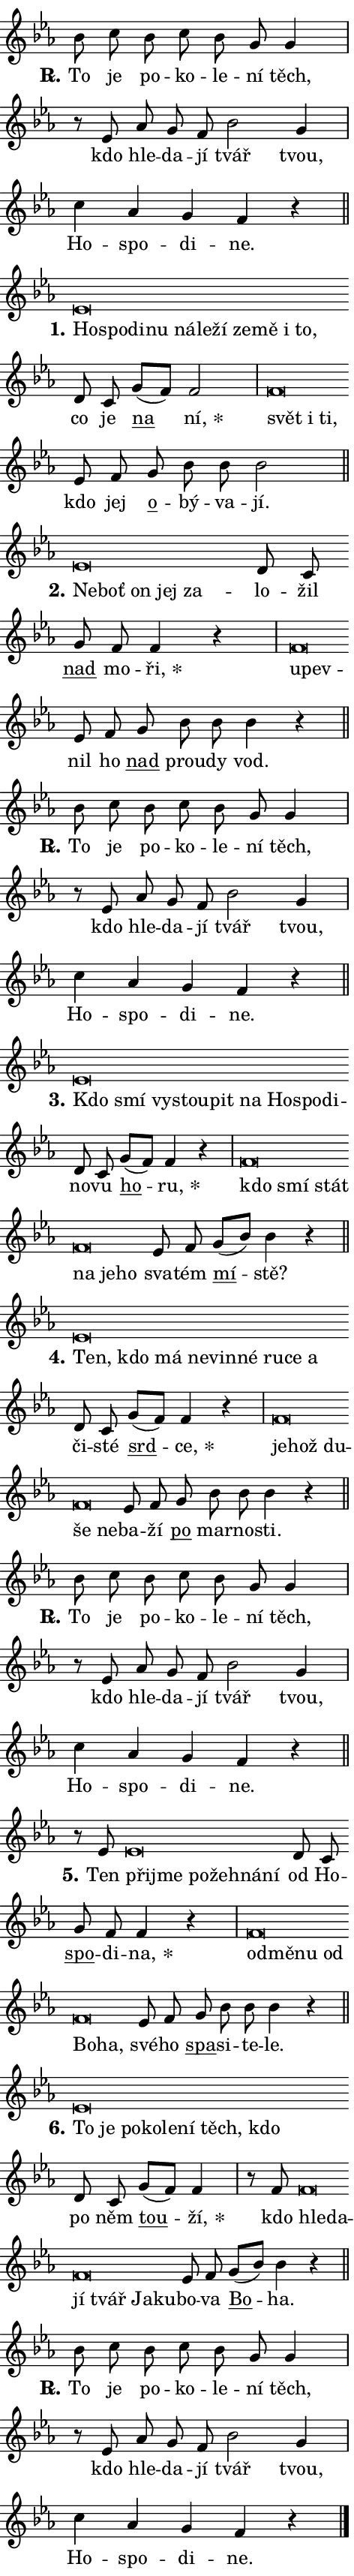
\version "2.24.0"
\header { tagline = "" }
\paper {
  indent = 0\cm
  top-margin = 0\cm
  right-margin = 0.13\cm % to fit lyric hyphens
  bottom-margin = 0\cm
  left-margin = 0\cm
  paper-width = 8\cm
  page-breaking = #ly:one-page-breaking
  system-system-spacing.basic-distance = #11
  score-system-spacing.basic-distance = #11
  ragged-last = ##f
}


%% Author: Thomas Morley
%% https://lists.gnu.org/archive/html/lilypond-user/2020-05/msg00002.html
#(define (line-position grob)
"Returns position of @var[grob} in current system:
   @code{'start}, if at first time-step
   @code{'end}, if at last time-step
   @code{'middle} otherwise
"
  (let* ((col (ly:item-get-column grob))
         (ln (ly:grob-object col 'left-neighbor))
         (rn (ly:grob-object col 'right-neighbor))
         (col-to-check-left (if (ly:grob? ln) ln col))
         (col-to-check-right (if (ly:grob? rn) rn col))
         (break-dir-left
           (and
             (ly:grob-property col-to-check-left 'non-musical #f)
             (ly:item-break-dir col-to-check-left)))
         (break-dir-right
           (and
             (ly:grob-property col-to-check-right 'non-musical #f)
             (ly:item-break-dir col-to-check-right))))
        (cond ((eqv? 1 break-dir-left) 'start)
              ((eqv? -1 break-dir-right) 'end)
              (else 'middle))))

#(define (tranparent-at-line-position vctor)
  (lambda (grob)
  "Relying on @code{line-position} select the relevant enry from @var{vctor}.
Used to determine transparency,"
    (case (line-position grob)
      ((end) (not (vector-ref vctor 0)))
      ((middle) (not (vector-ref vctor 1)))
      ((start) (not (vector-ref vctor 2))))))

noteHeadBreakVisibility =
#(define-music-function (break-visibility)(vector?)
"Makes @code{NoteHead}s transparent relying on @var{break-visibility}"
#{
  \override NoteHead.transparent =
    #(tranparent-at-line-position break-visibility)
#})

#(define delete-ledgers-for-transparent-note-heads
  (lambda (grob)
    "Reads whether a @code{NoteHead} is transparent.
If so this @code{NoteHead} is removed from @code{'note-heads} from
@var{grob}, which is supposed to be @code{LedgerLineSpanner}.
As a result ledgers are not printed for this @code{NoteHead}"
    (let* ((nhds-array (ly:grob-object grob 'note-heads))
           (nhds-list
             (if (ly:grob-array? nhds-array)
                 (ly:grob-array->list nhds-array)
                 '()))
           ;; Relies on the transparent-property being done before
           ;; Staff.LedgerLineSpanner.after-line-breaking is executed.
           ;; This is fragile ...
           (to-keep
             (remove
               (lambda (nhd)
                 (ly:grob-property nhd 'transparent #f))
               nhds-list)))
      ;; TODO find a better method to iterate over grob-arrays, similiar
      ;; to filter/remove etc for lists
      ;; For now rebuilt from scratch
      (set! (ly:grob-object grob 'note-heads)  '())
      (for-each
        (lambda (nhd)
          (ly:pointer-group-interface::add-grob grob 'note-heads nhd))
        to-keep))))

squashNotes = {
  \override NoteHead.X-extent = #'(-0.2 . 0.2)
  \override NoteHead.Y-extent = #'(-0.75 . 0)
  \override NoteHead.stencil =
    #(lambda (grob)
       (let ((pos (ly:grob-property grob 'staff-position)))
         (begin
           (if (< pos -7) (display "ERROR: Lower brevis then expected\n") (display ""))
           (if (<= pos -6) ly:text-interface::print ly:note-head::print))))
}
unSquashNotes = {
  \revert NoteHead.X-extent
  \revert NoteHead.Y-extent
  \revert NoteHead.stencil
}

hideNotes = \noteHeadBreakVisibility #begin-of-line-visible
unHideNotes = \noteHeadBreakVisibility #all-visible

% work-around for resetting accidentals
% https://lilypond.org/doc/v2.23/Documentation/notation/displaying-rhythms#unmetered-music
cadenzaMeasure = {
  \cadenzaOff
  \partial 1024 s1024
  \cadenzaOn
}

#(define-markup-command (accent layout props text) (markup?)
  "Underline accented syllable"
  (interpret-markup layout props
    #{\markup \override #'(offset . 4.3) \underline { #text }#}))

responsum = \markup \concat {
  "R" \hspace #-1.05 \path #0.1 #'((moveto 0 0.07) (lineto 0.9 0.8)) \hspace #0.05 "."
}

spaceSize = #0.6828661417322834 % exact space size for TeX Gyre Schola

\layout {
  \context {
    \Staff
    \remove "Time_signature_engraver"
    \override LedgerLineSpanner.after-line-breaking = #delete-ledgers-for-transparent-note-heads
  }
  \context {
    \Lyrics {
      \override LyricSpace.minimum-distance = \spaceSize
      \override LyricText.font-name = #"TeX Gyre Schola"
      \override LyricText.font-size = 1
      \override StanzaNumber.font-name = #"TeX Gyre Schola Bold"
      \override StanzaNumber.font-size = 1
    }
  }
  \context {
    \Score 
    \override NoteHead.text =
      #(lambda (grob) 
        (let ((pos (ly:grob-property grob 'staff-position)))
          #{\markup {
            \combine
              \halign #-0.55 \raise #(if (= pos -6) 0 0.5) \override #'(thickness . 2) \draw-line #'(3.2 . 0)
              \musicglyph "noteheads.sM1"
          }#}))
  }
}

% magnetic-lyrics.ily
%
%   written by
%     Jean Abou Samra <jean@abou-samra.fr>
%     Werner Lemberg <wl@gnu.org>
%
%   adapted by
%     Jiri Hon <jiri.hon@gmail.com>
%
% Version 2022-Apr-15

% https://www.mail-archive.com/lilypond-user@gnu.org/msg149350.html

#(define (Left_hyphen_pointer_engraver context)
   "Collect syllable-hyphen-syllable occurrences in lyrics and store
them in properties.  This engraver only looks to the left.  For
example, if the lyrics input is @code{foo -- bar}, it does the
following.

@itemize @bullet
@item
Set the @code{text} property of the @code{LyricHyphen} grob between
@q{foo} and @q{bar} to @code{foo}.

@item
Set the @code{left-hyphen} property of the @code{LyricText} grob with
text @q{foo} to the @code{LyricHyphen} grob between @q{foo} and
@q{bar}.
@end itemize

Use this auxiliary engraver in combination with the
@code{lyric-@/text::@/apply-@/magnetic-@/offset!} hook."
   (let ((hyphen #f)
         (text #f))
     (make-engraver
      (acknowledgers
       ((lyric-syllable-interface engraver grob source-engraver)
        (set! text grob)))
      (end-acknowledgers
       ((lyric-hyphen-interface engraver grob source-engraver)
        ;(when (not (grob::has-interface grob 'lyric-space-interface))
          (set! hyphen grob)));)
      ((stop-translation-timestep engraver)
       (when (and text hyphen)
         (ly:grob-set-object! text 'left-hyphen hyphen))
       (set! text #f)
       (set! hyphen #f)))))

#(define (lyric-text::apply-magnetic-offset! grob)
   "If the space between two syllables is less than the value in
property @code{LyricText@/.details@/.squash-threshold}, move the right
syllable to the left so that it gets concatenated with the left
syllable.

Use this function as a hook for
@code{LyricText@/.after-@/line-@/breaking} if the
@code{Left_@/hyphen_@/pointer_@/engraver} is active."
   (let ((hyphen (ly:grob-object grob 'left-hyphen #f)))
     (when hyphen
       (let ((left-text (ly:spanner-bound hyphen LEFT)))
         (when (grob::has-interface left-text 'lyric-syllable-interface)
           (let* ((common (ly:grob-common-refpoint grob left-text X))
                  (this-x-ext (ly:grob-extent grob common X))
                  (left-x-ext
                   (begin
                     ;; Trigger magnetism for left-text.
                     (ly:grob-property left-text 'after-line-breaking)
                     (ly:grob-extent left-text common X)))
                  ;; `delta` is the gap width between two syllables.
                  (delta (- (interval-start this-x-ext)
                            (interval-end left-x-ext)))
                  (details (ly:grob-property grob 'details))
                  (threshold (assoc-get 'squash-threshold details 0.2)))
             (when (< delta threshold)
               (let* (;; We have to manipulate the input text so that
                      ;; ligatures crossing syllable boundaries are not
                      ;; disabled.  For languages based on the Latin
                      ;; script this is essentially a beautification.
                      ;; However, for non-Western scripts it can be a
                      ;; necessity.
                      (lt (ly:grob-property left-text 'text))
                      (rt (ly:grob-property grob 'text))
                      (is-space (grob::has-interface hyphen 'lyric-space-interface))
                      (space (if is-space " " ""))
                      (extra-delta (if is-space spaceSize 0))
                      ;; Append new syllable.
                      (ltrt-space (if (and (string? lt) (string? rt))
                                (string-append lt space rt)
                                (make-concat-markup (list lt space rt))))
                      ;; Right-align `ltrt` to the right side.
                      (ltrt-space-markup (grob-interpret-markup
                               grob
                               (make-translate-markup
                                (cons (interval-length this-x-ext) 0)
                                (make-right-align-markup ltrt-space)))))
                 (begin
                   ;; Don't print `left-text`.
                   (ly:grob-set-property! left-text 'stencil #f)
                   ;; Set text and stencil (which holds all collected
                   ;; syllables so far) and shift it to the left.
                   (ly:grob-set-property! grob 'text ltrt-space)
                   (ly:grob-set-property! grob 'stencil ltrt-space-markup)
                   (ly:grob-translate-axis! grob (- (- delta extra-delta)) X))))))))))


#(define (lyric-hyphen::displace-bounds-first grob)
   ;; Make very sure this callback isn't triggered too early.
   (let ((left (ly:spanner-bound grob LEFT))
         (right (ly:spanner-bound grob RIGHT)))
     (ly:grob-property left 'after-line-breaking)
     (ly:grob-property right 'after-line-breaking)
     (ly:lyric-hyphen::print grob)))

squashThreshold = #0.4

\layout {
  \context {
    \Lyrics
    \consists #Left_hyphen_pointer_engraver
    \override LyricText.after-line-breaking =
      #lyric-text::apply-magnetic-offset!
    \override LyricHyphen.stencil = #lyric-hyphen::displace-bounds-first
    \override LyricText.details.squash-threshold = \squashThreshold
    \override LyricHyphen.minimum-distance = 0
    \override LyricHyphen.minimum-length = \squashThreshold
  }
}

squashText = \override LyricText.details.squash-threshold = 9999
unSquashText = \override LyricText.details.squash-threshold = \squashThreshold

leftText = \override LyricText.self-alignment-X = #LEFT
unLeftText = \revert LyricText.self-alignment-X

starOffset = #(lambda (grob) 
                (let ((x_offset (ly:self-alignment-interface::aligned-on-x-parent grob)))
                  (if (= x_offset 0) 0 (+ x_offset 1.2))))

star = #(define-music-function (syllable)(string?)
"Append star separator at the end of a syllable"
#{
  \once \override LyricText.X-offset = #starOffset
  \lyricmode { \markup {
    #syllable
    \override #'((font-name . "TeX Gyre Schola Bold")) \hspace #0.2 \lower #0.65 \larger "*"
  } }
#})

starAccent = #(define-music-function (syllable)(string?)
"Append star separator at the end of a syllable and make accent"
#{
  \once \override LyricText.X-offset = #starOffset
  \lyricmode { \markup {
    \accent #syllable
    \override #'((font-name . "TeX Gyre Schola Bold")) \hspace #0.2 \lower #0.65 \larger "*"
  } }
#})

breath = #(define-music-function (syllable)(string?)
"Append breathing indicator at the end of a syllable"
#{
  \lyricmode { \markup { #syllable "+" } }
#})

optionalBreath = #(define-music-function (syllable)(string?)
"Append optional breathing indicator at the end of a syllable"
#{
  \lyricmode { \markup { #syllable "(+)" } }
#})


\score {
    <<
        \new Voice = "melody" { \cadenzaOn \key es \major \relative { bes'8 c bes c bes g g4 \cadenzaMeasure \bar "|" r8 es as g f bes2 g4 \cadenzaMeasure \bar "|" c as g f r \cadenzaMeasure \bar "||" \break } }
        \new Lyrics \lyricsto "melody" { \lyricmode { \set stanza = \responsum
To je po -- ko -- le -- ní těch, kdo hle -- da -- jí tvář tvou, Ho -- spo -- di -- ne. } }
    >>
    \layout {}
}

\score {
    <<
        \new Voice = "melody" { \cadenzaOn \key es \major \relative { \squashNotes es'\breve*1/16 \hideNotes \breve*1/16 \bar "" \breve*1/16 \bar "" \breve*1/16 \bar "" \breve*1/16 \bar "" \breve*1/16 \bar "" \breve*1/16 \bar "" \breve*1/16 \bar "" \breve*1/16 \bar "" \breve*1/16 \breve*1/16 \bar "" \unHideNotes \unSquashNotes d8 c \bar "" g'[( f)] f2 \cadenzaMeasure \bar "|" \squashNotes f\breve*1/16 \hideNotes \breve*1/16 \breve*1/16 \bar "" \unHideNotes \unSquashNotes es8 f \bar "" g bes bes bes2 \cadenzaMeasure \bar "||" \break } }
        \new Lyrics \lyricsto "melody" { \lyricmode { \set stanza = "1."
\leftText Ho -- \squashText spo -- di -- nu ná -- le -- ží ze -- mě i to, \unLeftText \unSquashText co je \markup \accent na \star ní, \leftText svět \squashText i ti, \unLeftText \unSquashText kdo jej \markup \accent o -- bý -- va -- jí. } }
    >>
    \layout {}
}

\score {
    <<
        \new Voice = "melody" { \cadenzaOn \key es \major \relative { \squashNotes es'\breve*1/16 \hideNotes \breve*1/16 \bar "" \breve*1/16 \bar "" \breve*1/16 \breve*1/16 \bar "" \unHideNotes \unSquashNotes d8 c \bar "" g' f f4 r \cadenzaMeasure \bar "|" \squashNotes f\breve*1/16 \hideNotes \breve*1/16 \bar "" \unHideNotes \unSquashNotes es8 f \bar "" g bes bes bes4 r \cadenzaMeasure \bar "||" \break } }
        \new Lyrics \lyricsto "melody" { \lyricmode { \set stanza = "2."
\leftText Ne -- \squashText boť on jej za -- \unLeftText \unSquashText lo -- žil \markup \accent nad mo -- \star ři, \leftText u -- \squashText pev -- \unLeftText \unSquashText nil ho \markup \accent nad prou -- dy vod. } }
    >>
    \layout {}
}

\score {
    <<
        \new Voice = "melody" { \cadenzaOn \key es \major \relative { bes'8 c bes c bes g g4 \cadenzaMeasure \bar "|" r8 es as g f bes2 g4 \cadenzaMeasure \bar "|" c as g f r \cadenzaMeasure \bar "||" \break } }
        \new Lyrics \lyricsto "melody" { \lyricmode { \set stanza = \responsum
To je po -- ko -- le -- ní těch, kdo hle -- da -- jí tvář tvou, Ho -- spo -- di -- ne. } }
    >>
    \layout {}
}

\score {
    <<
        \new Voice = "melody" { \cadenzaOn \key es \major \relative { \squashNotes es'\breve*1/16 \hideNotes \breve*1/16 \bar "" \breve*1/16 \bar "" \breve*1/16 \bar "" \breve*1/16 \bar "" \breve*1/16 \bar "" \breve*1/16 \bar "" \breve*1/16 \breve*1/16 \bar "" \unHideNotes \unSquashNotes d8 c \bar "" g'[( f)] f4 r \cadenzaMeasure \bar "|" \squashNotes f\breve*1/16 \hideNotes \breve*1/16 \bar "" \breve*1/16 \bar "" \breve*1/16 \bar "" \breve*1/16 \breve*1/16 \bar "" \unHideNotes \unSquashNotes es8 f \bar "" g[( bes)] bes4 r \cadenzaMeasure \bar "||" \break } }
        \new Lyrics \lyricsto "melody" { \lyricmode { \set stanza = "3."
\leftText Kdo \squashText smí vy -- stou -- pit na Ho -- spo -- di -- \unLeftText \unSquashText no -- vu \markup \accent ho -- \star ru, \leftText kdo \squashText smí stát na je -- ho \unLeftText \unSquashText sva -- tém \markup \accent mí -- stě? } }
    >>
    \layout {}
}

\score {
    <<
        \new Voice = "melody" { \cadenzaOn \key es \major \relative { \squashNotes es'\breve*1/16 \hideNotes \breve*1/16 \bar "" \breve*1/16 \bar "" \breve*1/16 \bar "" \breve*1/16 \bar "" \breve*1/16 \bar "" \breve*1/16 \bar "" \breve*1/16 \breve*1/16 \bar "" \unHideNotes \unSquashNotes d8 c \bar "" g'[( f)] f4 r \cadenzaMeasure \bar "|" \squashNotes f\breve*1/16 \hideNotes \breve*1/16 \bar "" \breve*1/16 \bar "" \breve*1/16 \breve*1/16 \bar "" \unHideNotes \unSquashNotes es8 f \bar "" g bes bes bes4 r \cadenzaMeasure \bar "||" \break } }
        \new Lyrics \lyricsto "melody" { \lyricmode { \set stanza = "4."
\leftText Ten, \squashText kdo má ne -- vin -- né ru -- ce a \unLeftText \unSquashText či -- sté \markup \accent srd -- \star ce, \leftText je -- \squashText hož du -- še ne -- \unLeftText \unSquashText ba -- ží \markup \accent po mar -- no -- sti. } }
    >>
    \layout {}
}

\score {
    <<
        \new Voice = "melody" { \cadenzaOn \key es \major \relative { bes'8 c bes c bes g g4 \cadenzaMeasure \bar "|" r8 es as g f bes2 g4 \cadenzaMeasure \bar "|" c as g f r \cadenzaMeasure \bar "||" \break } }
        \new Lyrics \lyricsto "melody" { \lyricmode { \set stanza = \responsum
To je po -- ko -- le -- ní těch, kdo hle -- da -- jí tvář tvou, Ho -- spo -- di -- ne. } }
    >>
    \layout {}
}

\score {
    <<
        \new Voice = "melody" { \cadenzaOn \key es \major \relative { r8 es'8 \squashNotes es\breve*1/16 \hideNotes \breve*1/16 \bar "" \breve*1/16 \bar "" \breve*1/16 \bar "" \breve*1/16 \breve*1/16 \bar "" \unHideNotes \unSquashNotes d8 c \bar "" g' f f4 r \cadenzaMeasure \bar "|" \squashNotes f\breve*1/16 \hideNotes \breve*1/16 \bar "" \breve*1/16 \bar "" \breve*1/16 \bar "" \breve*1/16 \breve*1/16 \bar "" \unHideNotes \unSquashNotes es8 f \bar "" g bes bes bes4 r \cadenzaMeasure \bar "||" \break } }
        \new Lyrics \lyricsto "melody" { \lyricmode { \set stanza = "5."
Ten \leftText při -- \squashText jme po -- žeh -- ná -- ní \unLeftText \unSquashText od Ho -- \markup \accent spo -- di -- \star na, \leftText od -- \squashText mě -- nu od Bo -- ha, \unLeftText \unSquashText své -- ho \markup \accent spa -- si -- te -- le. } }
    >>
    \layout {}
}

\score {
    <<
        \new Voice = "melody" { \cadenzaOn \key es \major \relative { \squashNotes es'\breve*1/16 \hideNotes \breve*1/16 \bar "" \breve*1/16 \bar "" \breve*1/16 \bar "" \breve*1/16 \bar "" \breve*1/16 \bar "" \breve*1/16 \breve*1/16 \bar "" \unHideNotes \unSquashNotes d8 c \bar "" g'[( f)] f4 \cadenzaMeasure \bar "|" r8 f8 \squashNotes f\breve*1/16 \hideNotes \breve*1/16 \bar "" \breve*1/16 \bar "" \breve*1/16 \bar "" \breve*1/16 \breve*1/16 \bar "" \unHideNotes \unSquashNotes es8 f \bar "" g[( bes)] bes4 r \cadenzaMeasure \bar "||" \break } }
        \new Lyrics \lyricsto "melody" { \lyricmode { \set stanza = "6."
\leftText To \squashText je po -- ko -- le -- ní těch, kdo \unLeftText \unSquashText po něm \markup \accent tou -- \star ží, kdo \leftText hle -- \squashText da -- jí tvář Ja -- ku -- \unLeftText \unSquashText bo -- va \markup \accent Bo -- ha. } }
    >>
    \layout {}
}

\score {
    <<
        \new Voice = "melody" { \cadenzaOn \key es \major \relative { bes'8 c bes c bes g g4 \cadenzaMeasure \bar "|" r8 es as g f bes2 g4 \cadenzaMeasure \bar "|" c as g f r \cadenzaMeasure \bar "||" \break } \bar "|." }
        \new Lyrics \lyricsto "melody" { \lyricmode { \set stanza = \responsum
To je po -- ko -- le -- ní těch, kdo hle -- da -- jí tvář tvou, Ho -- spo -- di -- ne. } }
    >>
    \layout {}
}
